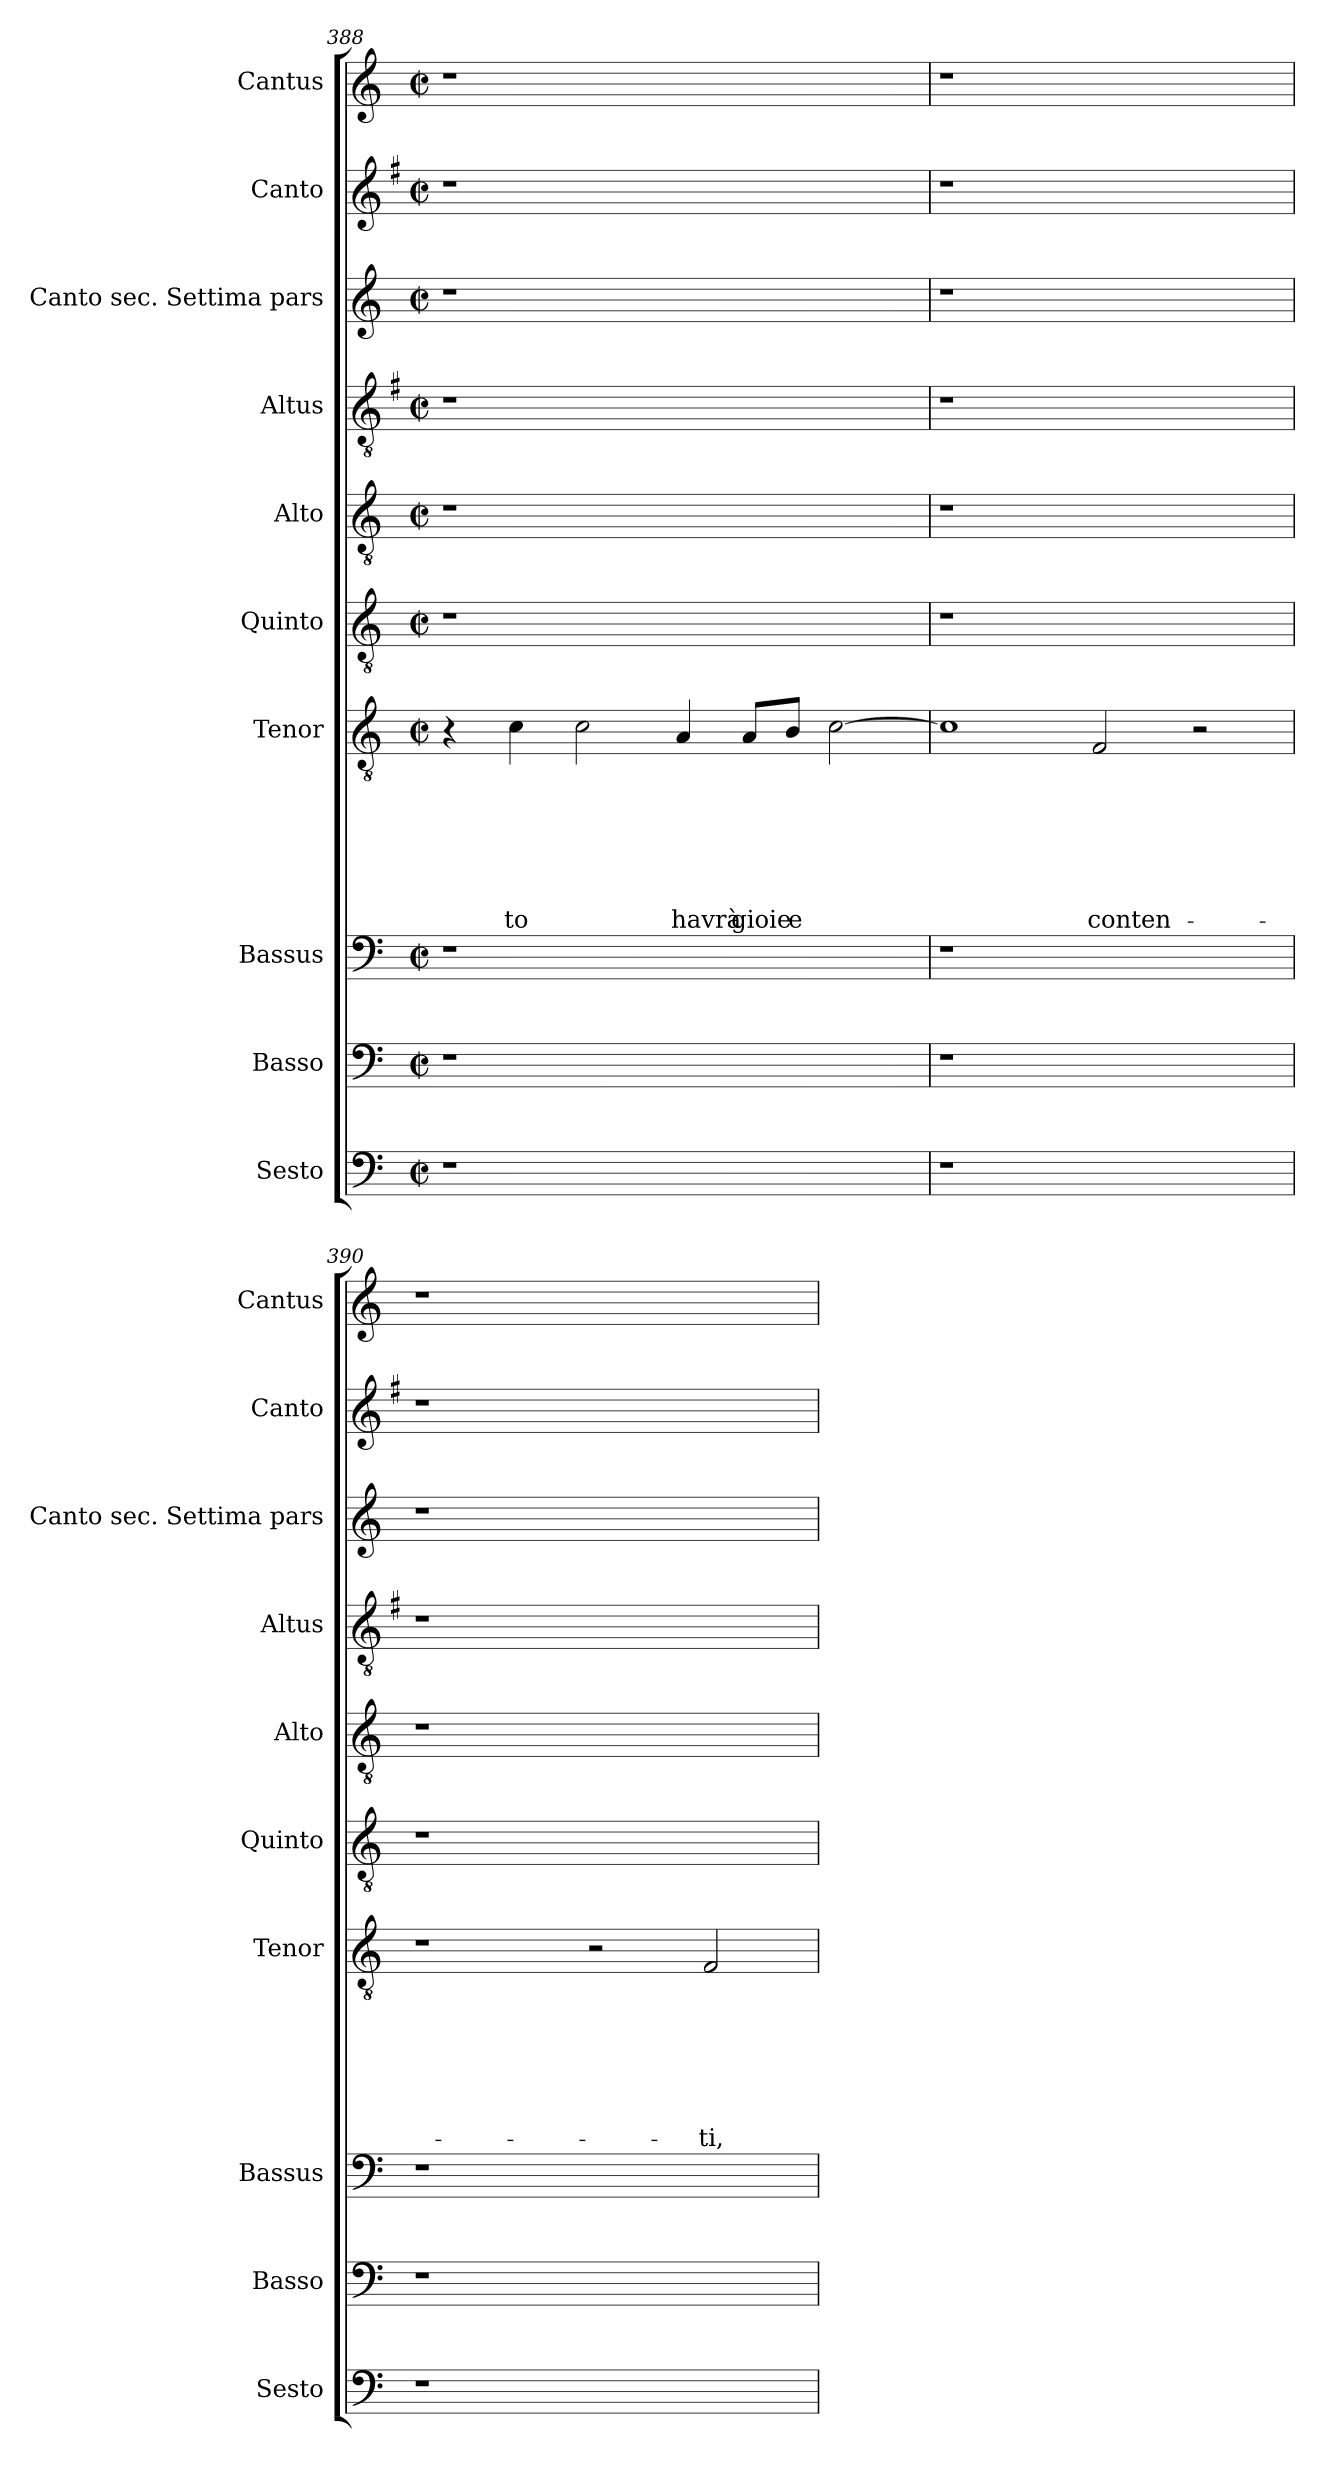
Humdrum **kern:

**kern	**kern	**kern	**kern	**text	**text	**text	**text	**text	**text	**text	**kern	**kern	**kern	**kern	**kern	**kern
*part10	*part9	*part8	*part7	*part7	*part7	*part7	*part7	*part7	*part7	*part7	*part6	*part5	*part4	*part3	*part2	*part1
*staff10	*staff9	*staff8	*staff7	*staff7	*staff7	*staff7	*staff7	*staff7	*staff7	*staff7	*staff6	*staff5	*staff4	*staff3	*staff2	*staff1
*I"Sesto	*I"Basso	*I"Bassus	*I"Tenor	*	*	*	*	*	*	*	*I"Quinto	*I"Alto	*I"Altus	*I"Canto sec. Settima pars	*I"Canto	*I"Cantus
*I'Sesto	*I'Basso	*I'Bassus	*I'Tenor	*	*	*	*	*	*	*	*I'Quinto	*I'Alto	*I'Altus	*I'Canto sec. Settima pars	*I'Canto	*I'Cantus
!!LO:LB:g=z
*clefF4	*clefF4	*clefF4	*clefGv2	*	*	*	*	*	*	*	*clefGv2	*clefGv2	*clefGv2	*clefG2	*clefG2	*clefG2
*k[]	*k[]	*k[]	*k[]	*	*	*	*	*	*	*	*k[]	*k[]	*k[f#]	*k[]	*k[f#]	*k[]
*C:	*C:	*C:	*C:	*	*	*	*	*	*	*	*C:	*C:	*G:	*C:	*G:	*C:
*M2/2	*M2/2	*M2/2	*M2/2	*	*	*	*	*	*	*	*M2/2	*M2/2	*M2/2	*M2/2	*M2/2	*M2/2
*met(c|)	*met(c|)	*met(c|)	*met(c|)	*	*	*	*	*	*	*	*met(c|)	*met(c|)	*met(c|)	*met(c|)	*met(c|)	*met(c|)
=388	=388	=388	=388	=388	=388	=388	=388	=388	=388	=388	=388	=388	=388	=388	=388	=388
1r	1r	1r	4r	.	.	.	.	.	.	.	1r	1r	1r	1r	1r	1r
!	!	!	!	!	!	!	!	!	!	!LO:LY:b	!	!	!	!	!	!
.	.	.	4c\	.	.	.	.	.	.	-to	.	.	.	.	.	.
.	.	.	2c\	.	.	.	.	.	.	.	.	.	.	.	.	.
!	!	!	!	!	!	!	!	!	!	!LO:LY:b	!	!	!	!	!	!
1ryy	1ryy	1ryy	4A/	.	.	.	.	.	.	havrà	1ryy	1ryy	1ryy	1ryy	1ryy	1ryy
!	!	!	!	!	!	!	!	!	!	!LO:LY:b	!	!	!	!	!	!
.	.	.	8A/L	.	.	.	.	.	.	gioie	.	.	.	.	.	.
!	!	!	!	!	!	!	!	!	!	!LO:LY:b	!	!	!	!	!	!
.	.	.	8B/J	.	.	.	.	.	.	e	.	.	.	.	.	.
.	.	.	[>2c\	.	.	.	.	.	.	.	.	.	.	.	.	.
=389	=389	=389	=389	=389	=389	=389	=389	=389	=389	=389	=389	=389	=389	=389	=389	=389
1r	1r	1r	1c]	.	.	.	.	.	.	.	1r	1r	1r	1r	1r	1r
!	!	!	!	!	!	!	!	!	!	!LO:LY:b	!	!	!	!	!	!
1ryy	1ryy	1ryy	2F/	.	.	.	.	.	.	conten-	1ryy	1ryy	1ryy	1ryy	1ryy	1ryy
.	.	.	2r	.	.	.	.	.	.	.	.	.	.	.	.	.
=390	=390	=390	=390	=390	=390	=390	=390	=390	=390	=390	=390	=390	=390	=390	=390	=390
1r	1r	1r	1r	.	.	.	.	.	.	.	1r	1r	1r	1r	1r	1r
1ryy	1ryy	1ryy	2r	.	.	.	.	.	.	.	1ryy	1ryy	1ryy	1ryy	1ryy	1ryy
!	!	!	!	!	!	!	!	!	!	!LO:LY:b	!	!	!	!	!	!
.	.	.	2F/	.	.	.	.	.	.	-ti,	.	.	.	.	.	.
=	=	=	=	=	=	=	=	=	=	=	=	=	=	=	=	=
*-	*-	*-	*-	*-	*-	*-	*-	*-	*-	*-	*-	*-	*-	*-	*-	*-
